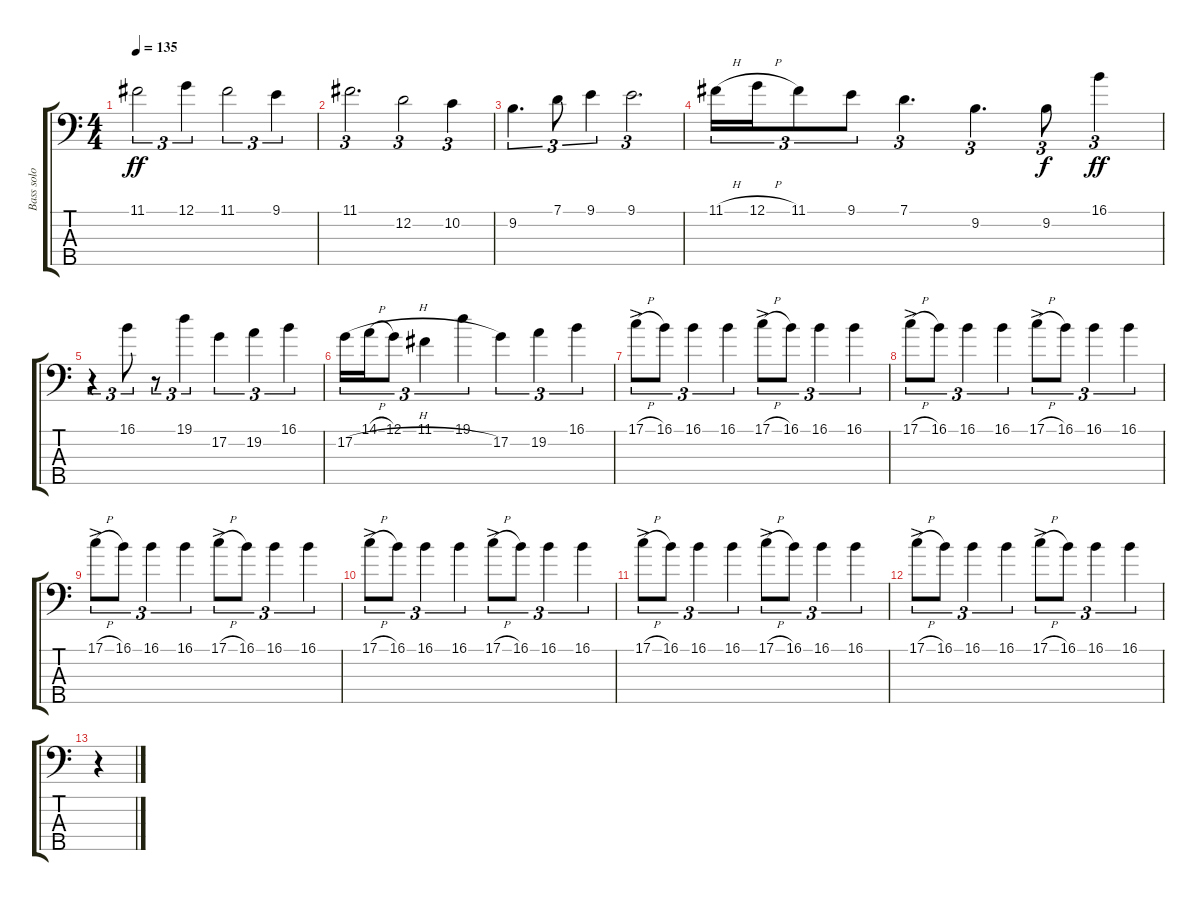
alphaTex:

\track ("Bass solo" "Bass solo") {instrument fretlessbass}
\staff {score tabs}
\tuning (G2 D2 A1 E1 B0) {hide}
\ts (4 4)
\tempo 135
\clef f4
\ks c
11.1.2{tu (3 2) dy ff} 12.1.4{tu (3 2)} 11.1.2{tu (3 2)} 9.1.4{tu (3 2)} |
11.1.2{d tu (3 2)} 12.2.2{tu (3 2)} 10.2.4{tu (3 2)} |
9.2.4{d tu (3 2)} 7.1.8{tu (3 2)} 9.1.4{tu (3 2)} 9.1.2{d tu (3 2)} |
11.1{h}.16{tu (3 2)} 12.1{h}.16{tu (3 2)} 11.1.8{tu (3 2)} 9.1.8{tu (3 2)} 7.1.4{d tu (3 2)} 9.2.4{d tu (3 2)} 9.2.8{tu (3 2) dy f} 16.1.4{tu (3 2) dy ff} |
r.4{tu (3 2)} 16.1.8{tu (3 2)} r.8{tu (3 2)} 19.1.4{tu (3 2)} 17.2.4{tu (3 2)} 19.2.4{tu (3 2)} 16.1.4{tu (3 2)} |
17.2{h}.16{tu (3 2)} 14.1{h}.16{tu (3 2)} 12.1.8{tu (3 2)} 11.1.4{tu (3 2)} 19.1.4{tu (3 2)} 17.2.4{tu (3 2)} 19.2.4{tu (3 2)} 16.1.4{tu (3 2)} |
17.1{h ac}.8{tu (3 2)} 16.1.8{tu (3 2)} 16.1.4{tu (3 2)} 16.1.4{tu (3 2)} 17.1{h ac}.8{tu (3 2)} 16.1.8{tu (3 2)} 16.1.4{tu (3 2)} 16.1.4{tu (3 2)} |
17.1{h ac}.8{tu (3 2)} 16.1.8{tu (3 2)} 16.1.4{tu (3 2)} 16.1.4{tu (3 2)} 17.1{h ac}.8{tu (3 2)} 16.1.8{tu (3 2)} 16.1.4{tu (3 2)} 16.1.4{tu (3 2)} |
17.1{h ac}.8{tu (3 2)} 16.1.8{tu (3 2)} 16.1.4{tu (3 2)} 16.1.4{tu (3 2)} 17.1{h ac}.8{tu (3 2)} 16.1.8{tu (3 2)} 16.1.4{tu (3 2)} 16.1.4{tu (3 2)} |
17.1{h ac}.8{tu (3 2)} 16.1.8{tu (3 2)} 16.1.4{tu (3 2)} 16.1.4{tu (3 2)} 17.1{h ac}.8{tu (3 2)} 16.1.8{tu (3 2)} 16.1.4{tu (3 2)} 16.1.4{tu (3 2)} |
17.1{h ac}.8{tu (3 2)} 16.1.8{tu (3 2)} 16.1.4{tu (3 2)} 16.1.4{tu (3 2)} 17.1{h ac}.8{tu (3 2)} 16.1.8{tu (3 2)} 16.1.4{tu (3 2)} 16.1.4{tu (3 2)} |
17.1{h ac}.8{tu (3 2)} 16.1.8{tu (3 2)} 16.1.4{tu (3 2)} 16.1.4{tu (3 2)} 17.1{h ac}.8{tu (3 2)} 16.1.8{tu (3 2)} 16.1.4{tu (3 2)} 16.1.4{tu (3 2)} |
r.4
